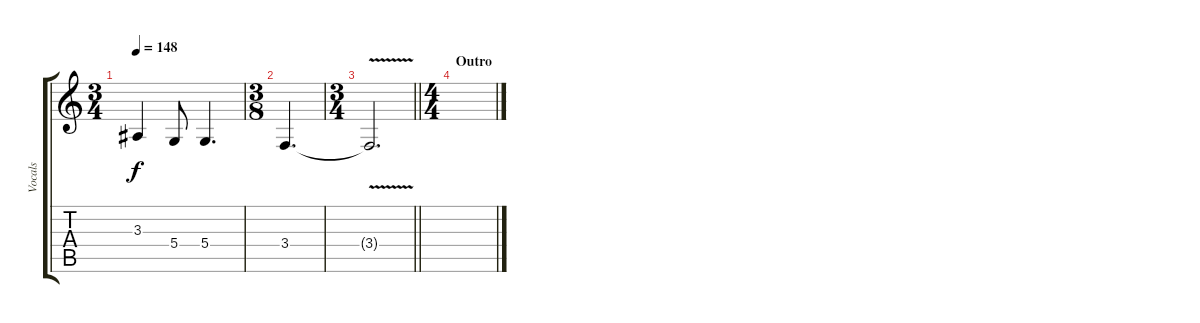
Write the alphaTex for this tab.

\track ("Vocals" "Vocals") {instrument oboe}
\staff {score tabs}
\tuning (E4 B3 G3 D3 A2 E2) {hide}
\ts (3 4)
\tempo 148
\clef g2
\ks c
3.3.4{dy f} 5.4.8 5.4.4{d} |
\ts (3 8)
3.4.4{d} |
\ts (3 4)
\barLineRight lightlight
3.4{v t}.2{d} |
\ts (4 4)
\section ("" "Outro")
